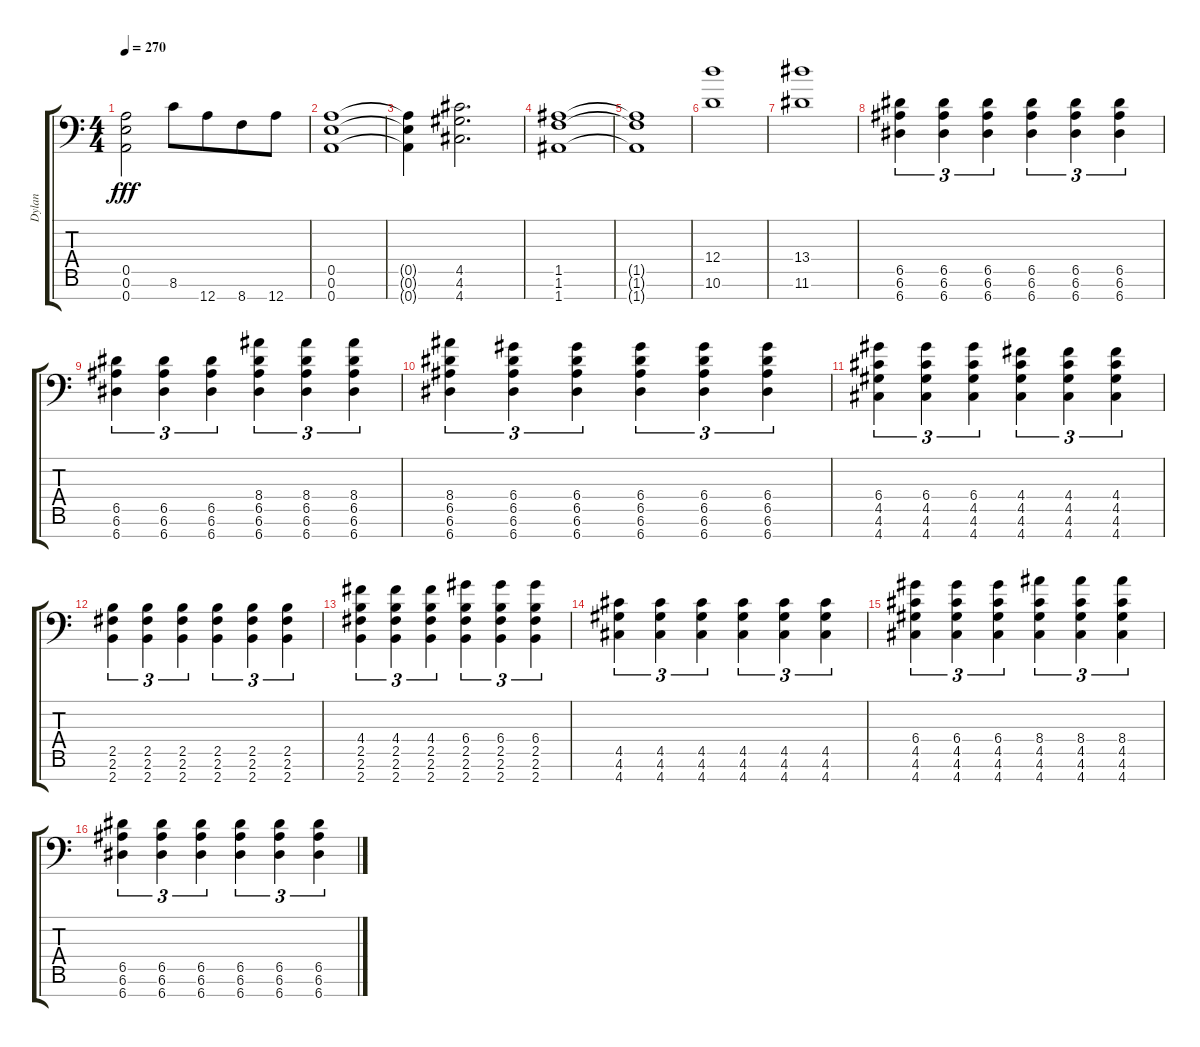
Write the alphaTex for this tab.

\track ("Dylan" "Dylan") {instrument distortionguitar}
\staff {score tabs}
\tuning (E4 B3 G3 D3 A2 E2 A1) {hide}
\ts (4 4)
\tempo 270
\clef f4
\ks c
(0.5{t} 0.6{t} 0.7{t}).2{dy fff} 8.6.8 12.7.8{beam merge} 8.7.8{beam merge} 12.7.8 |
(0.5 0.6 0.7).1 |
(0.5{t} 0.6{t} 0.7{t}).4{beam merge} (4.5 4.6 4.7).2{d} |
(1.5 1.6 1.7).1 |
(1.5{t} 1.6{t} 1.7{t}).1 |
(12.4 10.6).1 |
(13.4 11.6).1 |
(6.5 6.6 6.7).4{tu (3 2)} (6.5 6.6 6.7).4{tu (3 2) beam merge} (6.5 6.6 6.7).4{tu (3 2)} (6.5 6.6 6.7).4{tu (3 2)} (6.5 6.6 6.7).4{tu (3 2) beam merge} (6.5 6.6 6.7).4{tu (3 2)} |
(6.5 6.6 6.7).4{tu (3 2)} (6.5 6.6 6.7).4{tu (3 2) beam merge} (6.5 6.6 6.7).4{tu (3 2)} (8.4 6.5 6.6 6.7).4{tu (3 2)} (8.4 6.5 6.6 6.7).4{tu (3 2) beam merge} (8.4 6.5 6.6 6.7).4{tu (3 2)} |
(8.4 6.5 6.6 6.7).4{tu (3 2)} (6.4 6.5 6.6 6.7).4{tu (3 2) beam merge} (6.4 6.5 6.6 6.7).4{tu (3 2)} (6.4 6.5 6.6 6.7).4{tu (3 2)} (6.4 6.5 6.6 6.7).4{tu (3 2) beam merge} (6.4 6.5 6.6 6.7).4{tu (3 2)} |
(6.4 4.5 4.6 4.7).4{tu (3 2) beam merge} (6.4 4.5 4.6 4.7).4{tu (3 2) beam merge} (6.4 4.5 4.6 4.7).4{tu (3 2) beam merge} (4.4 4.5 4.6 4.7).4{tu (3 2) beam merge} (4.4 4.5 4.6 4.7).4{tu (3 2) beam merge} (4.4 4.5 4.6 4.7).4{tu (3 2)} |
(2.5 2.6 2.7).4{tu (3 2)} (2.5 2.6 2.7).4{tu (3 2)} (2.5 2.6 2.7).4{tu (3 2)} (2.5 2.6 2.7).4{tu (3 2)} (2.5 2.6 2.7).4{tu (3 2)} (2.5 2.6 2.7).4{tu (3 2)} |
(4.4 2.5 2.6 2.7).4{tu (3 2)} (4.4 2.5 2.6 2.7).4{tu (3 2)} (4.4 2.5 2.6 2.7).4{tu (3 2)} (6.4 2.5 2.6 2.7).4{tu (3 2)} (6.4 2.5 2.6 2.7).4{tu (3 2)} (6.4 2.5 2.6 2.7).4{tu (3 2)} |
(4.5 4.6 4.7).4{tu (3 2) beam merge} (4.5 4.6 4.7).4{tu (3 2)} (4.5 4.6 4.7).4{tu (3 2) beam merge} (4.5 4.6 4.7).4{tu (3 2)} (4.5 4.6 4.7).4{tu (3 2)} (4.5 4.6 4.7).4{tu (3 2)} |
(6.4 4.5 4.6 4.7).4{tu (3 2) beam merge} (6.4 4.5 4.6 4.7).4{tu (3 2)} (6.4 4.5 4.6 4.7).4{tu (3 2) beam merge} (8.4 4.5 4.6 4.7).4{tu (3 2)} (8.4 4.5 4.6 4.7).4{tu (3 2)} (8.4 4.5 4.6 4.7).4{tu (3 2)} |
(6.5 6.6 6.7).4{tu (3 2)} (6.5 6.6 6.7).4{tu (3 2) beam merge} (6.5 6.6 6.7).4{tu (3 2)} (6.5 6.6 6.7).4{tu (3 2)} (6.5 6.6 6.7).4{tu (3 2) beam merge} (6.5 6.6 6.7).4{tu (3 2)}
